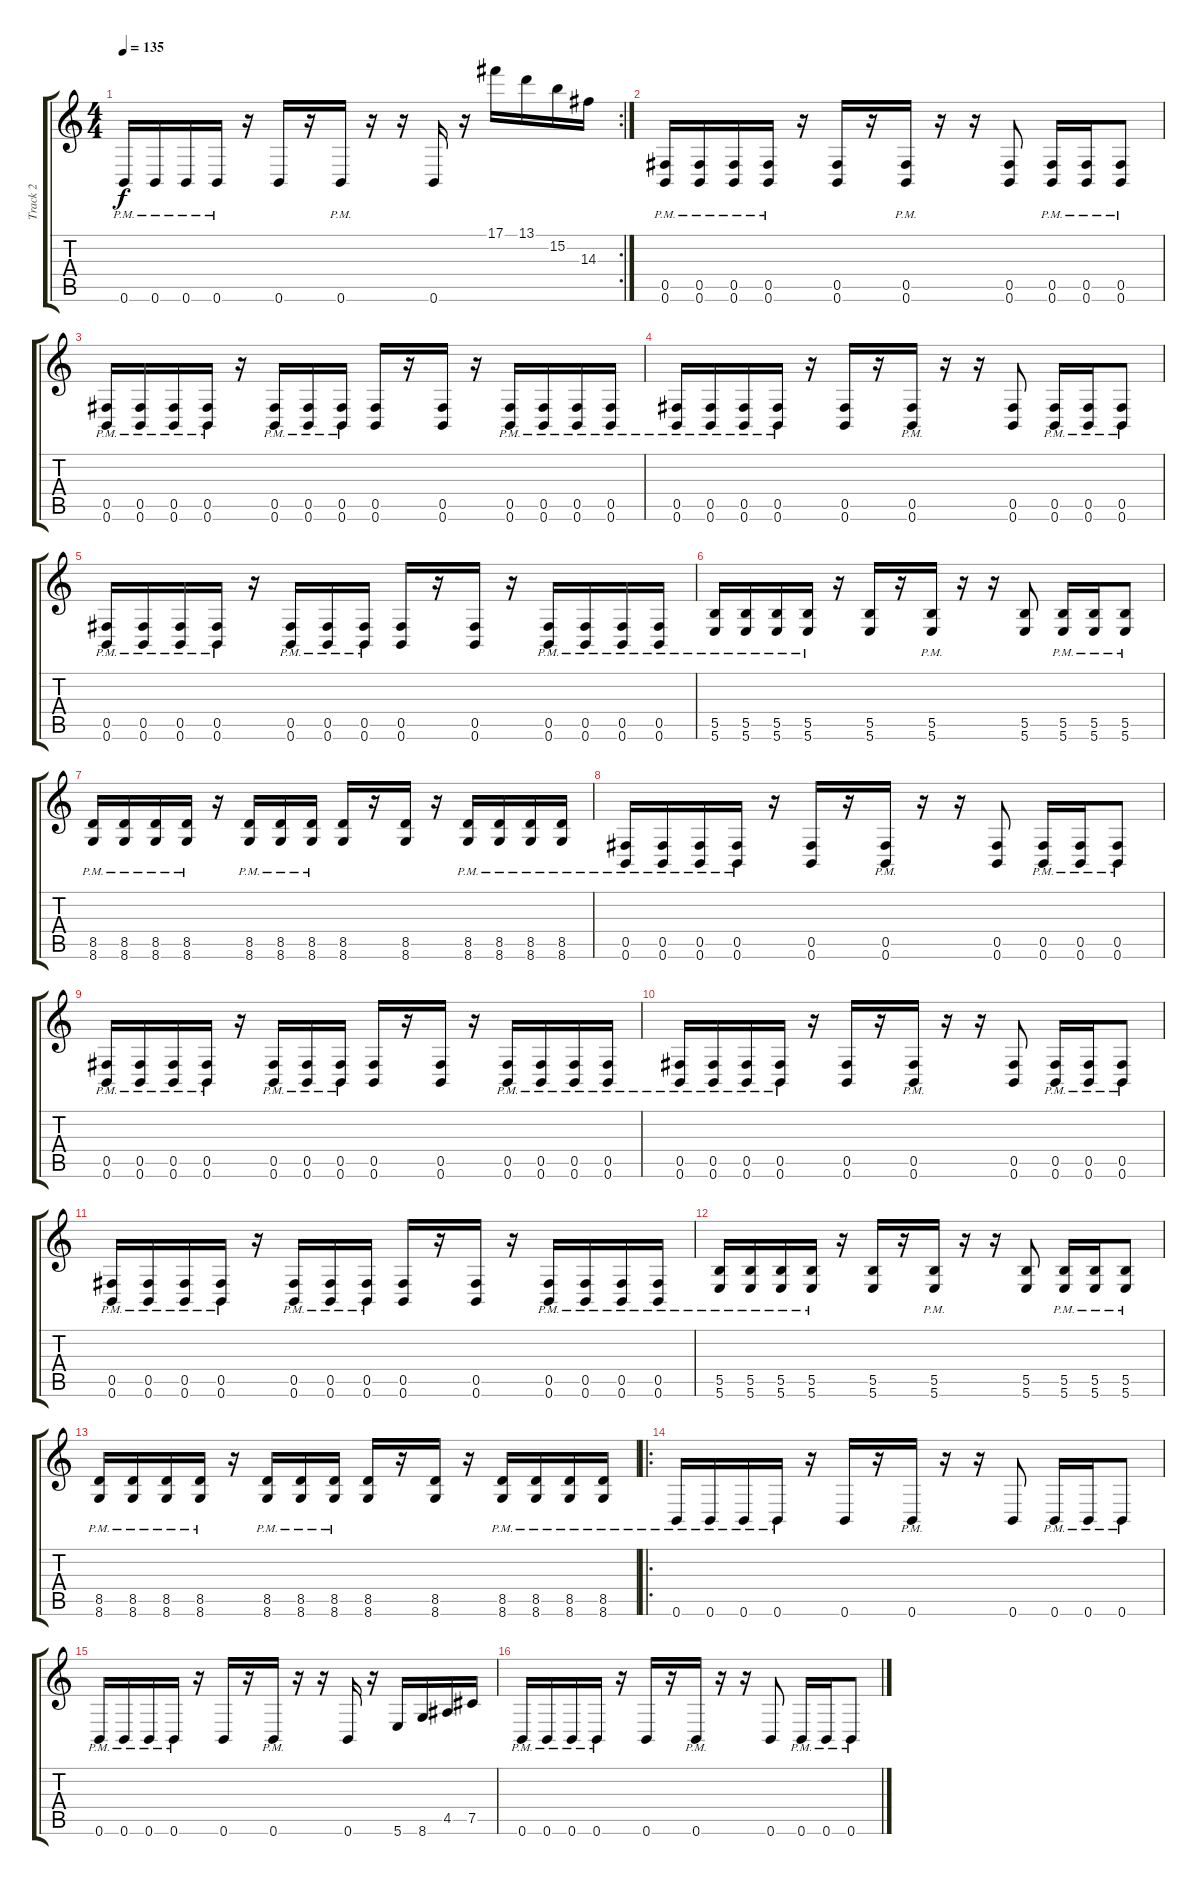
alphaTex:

\track ("Track 2" "Track 2") {instrument distortionguitar}
\staff {score tabs}
\tuning (Db4 Ab3 E3 B2 Gb2 B1) {hide}
\rc 2
\ts (4 4)
\tempo 135
\clef g2
\ks c
0.6{pm}.16{dy f} 0.6{pm}.16 0.6{pm}.16 0.6{pm}.16 r.16 0.6.16 r.16 0.6{pm}.16 r.16 r.16 0.6.16 r.16 17.1.16 13.1.16 15.2.16 14.3.16 |
(0.5 0.6{pm}).16 (0.5 0.6{pm}).16 (0.5 0.6{pm}).16 (0.5 0.6{pm}).16 r.16 (0.5 0.6).16 r.16 (0.5 0.6{pm}).16 r.16 r.16 (0.5 0.6).8 (0.5 0.6{pm}).16 (0.5 0.6{pm}).16 (0.5 0.6{pm}).8 |
(0.5 0.6{pm}).16 (0.5 0.6{pm}).16 (0.5 0.6{pm}).16 (0.5 0.6{pm}).16 r.16 (0.5 0.6{pm}).16 (0.5 0.6{pm}).16 (0.5 0.6{pm}).16 (0.5 0.6).16 r.16 (0.5 0.6).16 r.16 (0.5 0.6{pm}).16 (0.5 0.6{pm}).16 (0.5 0.6{pm}).16 (0.5 0.6{pm}).16 |
(0.5 0.6{pm}).16 (0.5 0.6{pm}).16 (0.5 0.6{pm}).16 (0.5 0.6{pm}).16 r.16 (0.5 0.6).16 r.16 (0.5 0.6{pm}).16 r.16 r.16 (0.5 0.6).8 (0.5 0.6{pm}).16 (0.5 0.6{pm}).16 (0.5 0.6{pm}).8 |
(0.5 0.6{pm}).16 (0.5 0.6{pm}).16 (0.5 0.6{pm}).16 (0.5 0.6{pm}).16 r.16 (0.5 0.6{pm}).16 (0.5 0.6{pm}).16 (0.5 0.6{pm}).16 (0.5 0.6).16 r.16 (0.5 0.6).16 r.16 (0.5 0.6{pm}).16 (0.5 0.6{pm}).16 (0.5 0.6{pm}).16 (0.5 0.6{pm}).16 |
(5.5 5.6{pm}).16 (5.5 5.6{pm}).16 (5.5 5.6{pm}).16 (5.5 5.6{pm}).16 r.16 (5.5 5.6).16 r.16 (5.5 5.6{pm}).16 r.16 r.16 (5.5 5.6).8 (5.5 5.6{pm}).16 (5.5 5.6{pm}).16 (5.5 5.6{pm}).8 |
(8.5 8.6{pm}).16 (8.5 8.6{pm}).16 (8.5 8.6{pm}).16 (8.5 8.6{pm}).16 r.16 (8.5 8.6{pm}).16 (8.5 8.6{pm}).16 (8.5 8.6{pm}).16 (8.5 8.6).16 r.16 (8.5 8.6).16 r.16 (8.5 8.6{pm}).16 (8.5 8.6{pm}).16 (8.5 8.6{pm}).16 (8.5 8.6{pm}).16 |
(0.5 0.6{pm}).16 (0.5 0.6{pm}).16 (0.5 0.6{pm}).16 (0.5 0.6{pm}).16 r.16 (0.5 0.6).16 r.16 (0.5 0.6{pm}).16 r.16 r.16 (0.5 0.6).8 (0.5 0.6{pm}).16 (0.5 0.6{pm}).16 (0.5 0.6{pm}).8 |
(0.5 0.6{pm}).16 (0.5 0.6{pm}).16 (0.5 0.6{pm}).16 (0.5 0.6{pm}).16 r.16 (0.5 0.6{pm}).16 (0.5 0.6{pm}).16 (0.5 0.6{pm}).16 (0.5 0.6).16 r.16 (0.5 0.6).16 r.16 (0.5 0.6{pm}).16 (0.5 0.6{pm}).16 (0.5 0.6{pm}).16 (0.5 0.6{pm}).16 |
(0.5 0.6{pm}).16 (0.5 0.6{pm}).16 (0.5 0.6{pm}).16 (0.5 0.6{pm}).16 r.16 (0.5 0.6).16 r.16 (0.5 0.6{pm}).16 r.16 r.16 (0.5 0.6).8 (0.5 0.6{pm}).16 (0.5 0.6{pm}).16 (0.5 0.6{pm}).8 |
(0.5 0.6{pm}).16 (0.5 0.6{pm}).16 (0.5 0.6{pm}).16 (0.5 0.6{pm}).16 r.16 (0.5 0.6{pm}).16 (0.5 0.6{pm}).16 (0.5 0.6{pm}).16 (0.5 0.6).16 r.16 (0.5 0.6).16 r.16 (0.5 0.6{pm}).16 (0.5 0.6{pm}).16 (0.5 0.6{pm}).16 (0.5 0.6{pm}).16 |
(5.5 5.6{pm}).16 (5.5 5.6{pm}).16 (5.5 5.6{pm}).16 (5.5 5.6{pm}).16 r.16 (5.5 5.6).16 r.16 (5.5 5.6{pm}).16 r.16 r.16 (5.5 5.6).8 (5.5 5.6{pm}).16 (5.5 5.6{pm}).16 (5.5 5.6{pm}).8 |
(8.5 8.6{pm}).16 (8.5 8.6{pm}).16 (8.5 8.6{pm}).16 (8.5 8.6{pm}).16 r.16 (8.5 8.6{pm}).16 (8.5 8.6{pm}).16 (8.5 8.6{pm}).16 (8.5 8.6).16 r.16 (8.5 8.6).16 r.16 (8.5 8.6{pm}).16 (8.5 8.6{pm}).16 (8.5 8.6{pm}).16 (8.5 8.6{pm}).16 |
\ro
0.6{pm}.16 0.6{pm}.16 0.6{pm}.16 0.6{pm}.16 r.16 0.6.16 r.16 0.6{pm}.16 r.16 r.16 0.6.8 0.6{pm}.16 0.6{pm}.16 0.6{pm}.8 |
0.6{pm}.16 0.6{pm}.16 0.6{pm}.16 0.6{pm}.16 r.16 0.6.16 r.16 0.6{pm}.16 r.16 r.16 0.6.16 r.16 5.6.16 8.6.16 4.5.16 7.5.16 |
0.6{pm}.16 0.6{pm}.16 0.6{pm}.16 0.6{pm}.16 r.16 0.6.16 r.16 0.6{pm}.16 r.16 r.16 0.6.8 0.6{pm}.16 0.6{pm}.16 0.6{pm}.8
